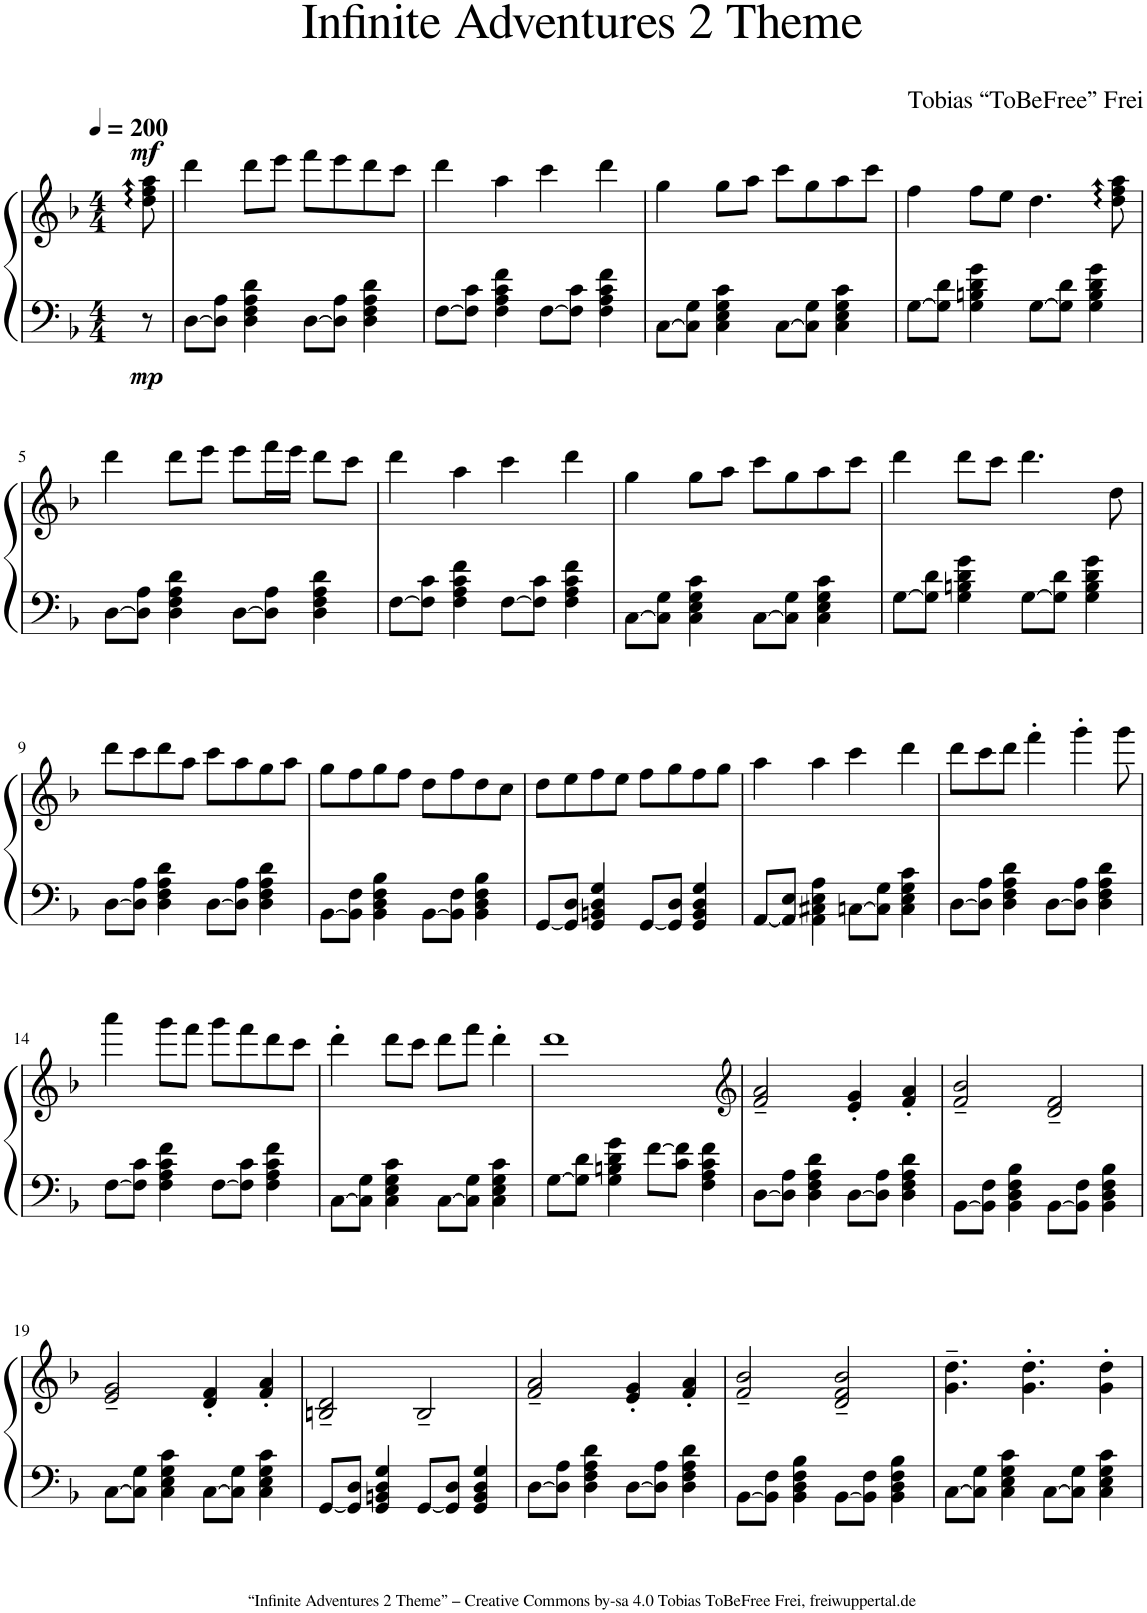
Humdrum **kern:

**kern	**kern	**dynam
*part1	*part1	*part1
*staff2	*staff1	*staff1/2
*I"Piano	*	*
*I'Pno.	*	*
*clefF4	*clefG2	*
*k[b-]	*k[b-]	*
*M4/4	*M4/4	*
*MM200	*MM200	*
=	=	=
!	!	!LO:DY:b=2
!	!	!LO:DY:n=1:a
8r	8dd\ 8ff\ 8aa\	mp mf
=1	=1	=1
[8D\L	4ddd\	.
8D\] 8A\J	.	.
4D\ 4F\ 4A\ 4d\	8ddd\L	.
.	8eee\J	.
[8D\L	8fff\L	.
8D\] 8A\J	8eee\	.
4D\ 4F\ 4A\ 4d\	8ddd\	.
.	8ccc\J	.
=2	=2	=2
[8F\L	4ddd\	.
8F\] 8c\J	.	.
4F\ 4A\ 4c\ 4f\	4aa\	.
[8F\L	4ccc\	.
8F\] 8c\J	.	.
4F\ 4A\ 4c\ 4f\	4ddd\	.
=3	=3	=3
[8C\L	4gg\	.
8C\] 8G\J	.	.
4C\ 4E\ 4G\ 4c\	8gg\L	.
.	8aa\J	.
[8C\L	8ccc\L	.
8C\] 8G\J	8gg\	.
4C\ 4E\ 4G\ 4c\	8aa\	.
.	8ccc\J	.
=4	=4	=4
[8G\L	4ff\	.
8G\] 8d\J	.	.
4G\ 4Bn\ 4d\ 4g\	8ff\L	.
.	8ee\J	.
[8G\L	4.dd\	.
8G\] 8d\J	.	.
4G\ 4B\ 4d\ 4g\	.	.
.	8dd\ 8ff\ 8aa\	.
!!LO:LB:g=z
=5	=5	=5
[8D\L	4ddd\	.
8D\] 8A\J	.	.
4D\ 4F\ 4A\ 4d\	8ddd\L	.
.	8eee\J	.
[8D\L	8eee\L	.
8D\] 8A\J	16fff\L	.
.	16eee\JJ	.
4D\ 4F\ 4A\ 4d\	8ddd\L	.
.	8ccc\J	.
=6	=6	=6
[8F\L	4ddd\	.
8F\] 8c\J	.	.
4F\ 4A\ 4c\ 4f\	4aa\	.
[8F\L	4ccc\	.
8F\] 8c\J	.	.
4F\ 4A\ 4c\ 4f\	4ddd\	.
=7	=7	=7
[8C\L	4gg\	.
8C\] 8G\J	.	.
4C\ 4E\ 4G\ 4c\	8gg\L	.
.	8aa\J	.
[8C\L	8ccc\L	.
8C\] 8G\J	8gg\	.
4C\ 4E\ 4G\ 4c\	8aa\	.
.	8ccc\J	.
=8	=8	=8
[8G\L	4ddd\	.
8G\] 8d\J	.	.
4G\ 4Bn\ 4d\ 4g\	8ddd\L	.
.	8ccc\J	.
[8G\L	4.ddd\	.
8G\] 8d\J	.	.
4G\ 4B\ 4d\ 4g\	.	.
.	8dd\	.
!!LO:LB:g=z
=9	=9	=9
[8D\L	8ddd\L	.
8D\] 8A\J	8ccc\	.
4D\ 4F\ 4A\ 4d\	8ddd\	.
.	8aa\J	.
[8D\L	8ccc\L	.
8D\] 8A\J	8aa\	.
4D\ 4F\ 4A\ 4d\	8gg\	.
.	8aa\J	.
=10	=10	=10
[8BB-\L	8gg\L	.
8BB-\] 8F\J	8ff\	.
4BB-\ 4D\ 4F\ 4B-\	8gg\	.
.	8ff\J	.
[8BB-\L	8dd\L	.
8BB-\] 8F\J	8ff\	.
4BB-\ 4D\ 4F\ 4B-\	8dd\	.
.	8cc\J	.
=11	=11	=11
[8GG/L	8dd\L	.
8GG/] 8D/J	8ee\	.
4GG/ 4BBn/ 4D/ 4G/	8ff\	.
.	8ee\J	.
[8GG/L	8ff\L	.
8GG/] 8D/J	8gg\	.
4GG/ 4BB/ 4D/ 4G/	8ff\	.
.	8gg\J	.
=12	=12	=12
[8AA/L	4aa\	.
8AA/] 8E/J	.	.
4AA\ 4C#X\ 4E\ 4A\	4aa\	.
[8Cn\L	4ccc\	.
8C\] 8G\J	.	.
4C\ 4E\ 4G\ 4c\	4ddd\	.
=13	=13	=13
[8D\L	8ddd\L	.
8D\] 8A\J	8ccc\	.
4D\ 4F\ 4A\ 4d\	8ddd\J	.
.	4fff'\	.
[8D\L	.	.
8D\] 8A\J	4ggg'\	.
4D\ 4F\ 4A\ 4d\	.	.
.	8ggg\	.
!!LO:LB:g=z
=14	=14	=14
[8F\L	4aaa\	.
8F\] 8c\J	.	.
4F\ 4A\ 4c\ 4f\	8ggg\L	.
.	8fff\J	.
[8F\L	8ggg\L	.
8F\] 8c\J	8fff\	.
4F\ 4A\ 4c\ 4f\	8ddd\	.
.	8ccc\J	.
=15	=15	=15
[8C\L	4ddd'\	.
8C\] 8G\J	.	.
4C\ 4E\ 4G\ 4c\	8ddd\L	.
.	8ccc\J	.
[8C\L	8ddd\L	.
8C\] 8G\J	8fff\J	.
4C\ 4E\ 4G\ 4c\	4ddd'\	.
=16	=16	=16
[8G\L	1ddd	.
8G\] 8d\J	.	.
4G\ 4Bn\ 4d\ 4g\	.	.
[8f\L	.	.
8c\ 8f\]J	.	.
4F\ 4A\ 4c\ 4f\	.	.
=17	=17	=17
*	*clefG2	*
[8D\L	2f/~ 2a/~	.
8D\] 8A\J	.	.
4D\ 4F\ 4A\ 4d\	.	.
[8D\L	4e/' 4g/'	.
8D\] 8A\J	.	.
4D\ 4F\ 4A\ 4d\	4f/' 4a/'	.
=18	=18	=18
[8BB-\L	2f/~ 2b-/~	.
8BB-\] 8F\J	.	.
4BB-\ 4D\ 4F\ 4B-\	.	.
[8BB-\L	2d/~ 2f/~	.
8BB-\] 8F\J	.	.
4BB-\ 4D\ 4F\ 4B-\	.	.
!!LO:LB:g=z
=19	=19	=19
[8C\L	2e/~ 2g/~	.
8C\] 8G\J	.	.
4C\ 4E\ 4G\ 4c\	.	.
[8C\L	4d/' 4f/'	.
8C\] 8G\J	.	.
4C\ 4E\ 4G\ 4c\	4f/' 4a/'	.
=20	=20	=20
[8GG/L	2Bn/~ 2d/~	.
8GG/] 8D/J	.	.
4GG/ 4BBn/ 4D/ 4G/	.	.
[8GG/L	2B~/	.
8GG/] 8D/J	.	.
4GG/ 4BB/ 4D/ 4G/	.	.
=21	=21	=21
[8D\L	2f/~ 2a/~	.
8D\] 8A\J	.	.
4D\ 4F\ 4A\ 4d\	.	.
[8D\L	4e/' 4g/'	.
8D\] 8A\J	.	.
4D\ 4F\ 4A\ 4d\	4f/' 4a/'	.
=22	=22	=22
[8BB-\L	2f/~ 2b-/~	.
8BB-\] 8F\J	.	.
4BB-\ 4D\ 4F\ 4B-\	.	.
[8BB-\L	2d/~ 2f/~ 2b-/~	.
8BB-\] 8F\J	.	.
4BB-\ 4D\ 4F\ 4B-\	.	.
=23	=23	=23
[8C\L	4.g\~ 4.dd\~	.
8C\] 8G\J	.	.
4C\ 4E\ 4G\ 4c\	.	.
.	4.g\' 4.dd\'	.
[8C\L	.	.
8C\] 8G\J	.	.
4C\ 4E\ 4G\ 4c\	4g\' 4dd\'	.
=	=	=
*-	*-	*-
